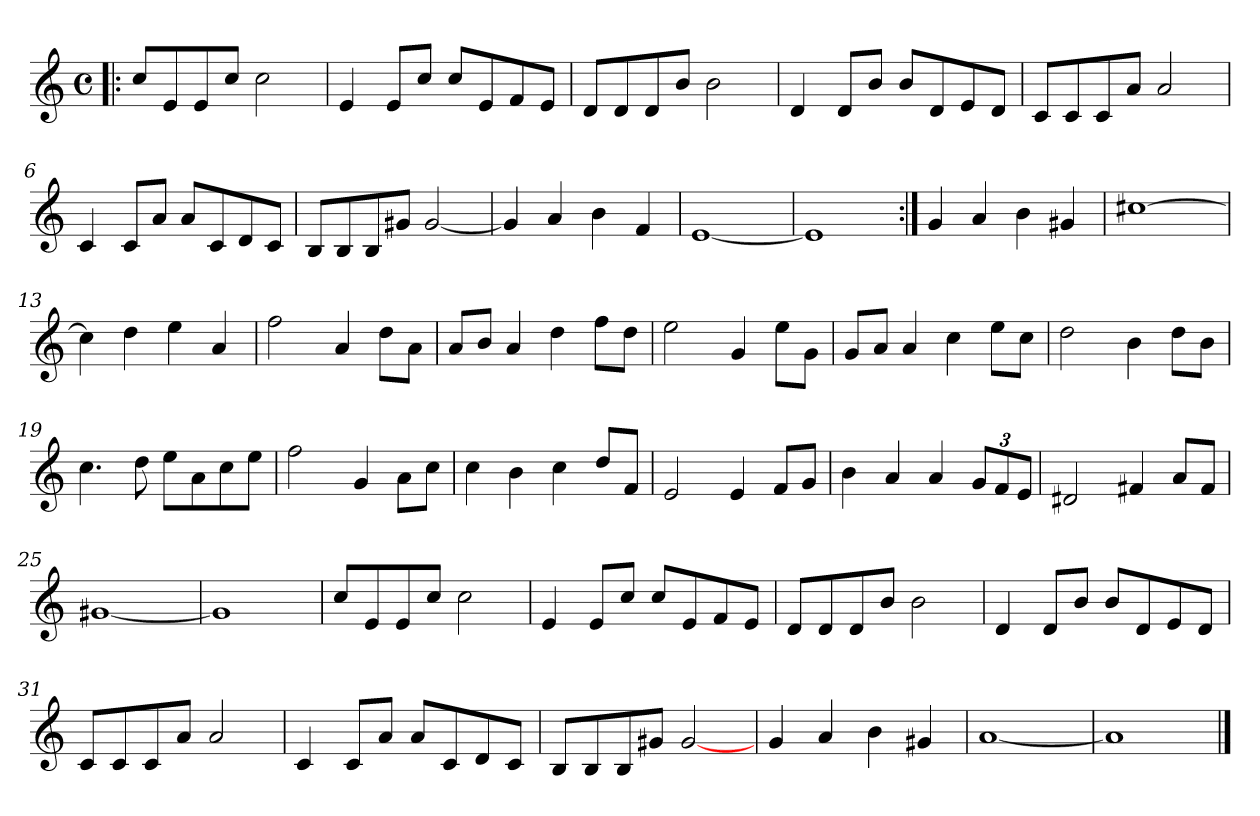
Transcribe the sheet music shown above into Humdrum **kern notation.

**kern
*part1
*staff1
*clefG2
*k[]
*C:
*M4/4
*met(c)
=1!|:
8cc/L
8e/
8e/
8cc/J
2cc\
=2
4e/
8e/L
8cc/J
8cc/L
8e/
8f/
8e/J
=3
8d/L
8d/
8d/
8b/J
2b\
=4
4d/
8d/L
8b/J
8b/L
8d/
8e/
8d/J
!!LO:LB:g=z
=5
8c/L
8c/
8c/
8a/J
2a/
=6
4c/
8c/L
8a/J
8a/L
8c/
8d/
8c/J
=7
8B/L
8B/
8B/
8g#X/J
[2g#/
=8
4g#/]
4a/
4b\
4f/
!!LO:LB:g=z
=9
[1e
=10
1e]
=11:|!
4g/
4a/
4b\
4g#X/
=12
[1cc#X
!!LO:LB:g=z
=13
4cc#\]
4dd\
4ee\
4a/
=14
2ff\
4a/
8dd\L
8a\J
=15
8a/L
8b/J
4a/
4dd\
8ff\L
8dd\J
=16
2ee\
4g/
8ee\L
8g\J
!!LO:LB:g=z
=17
8g/L
8a/J
4a/
4cc\
8ee\L
8cc\J
=18
2dd\
4b\
8dd\L
8b\J
=19
4.cc\
8dd\
8ee\L
8a\
8cc\
8ee\J
=20
2ff\
4g/
8a\L
8cc\J
!!LO:LB:g=z
=21
4cc\
4b\
4cc\
8dd/L
8f/J
=22
2e/
4e/
8f/L
8g/J
=23
4b\
4a/
4a/
12g/L
12f/
12e/J
=24
2d#X/
4f#X/
8a/L
8f#/J
!!LO:LB:g=z
=25
[1g#X
=26
1g#]
=27
8cc/L
8e/
8e/
8cc/J
2cc\
=28
4e/
8e/L
8cc/J
8cc/L
8e/
8f/
8e/J
!!LO:LB:g=z
=29
8d/L
8d/
8d/
8b/J
2b\
=30
4d/
8d/L
8b/J
8b/L
8d/
8e/
8d/J
=31
8c/L
8c/
8c/
8a/J
2a/
=32
4c/
8c/L
8a/J
8a/L
8c/
8d/
8c/J
!!LO:LB:g=z
=33
8B/L
8B/
8B/
8g#X/J
[2g#/
=34
4g/
4a/
4b\
4g#X/
=35
[1a
=36
1a]
==
*-
